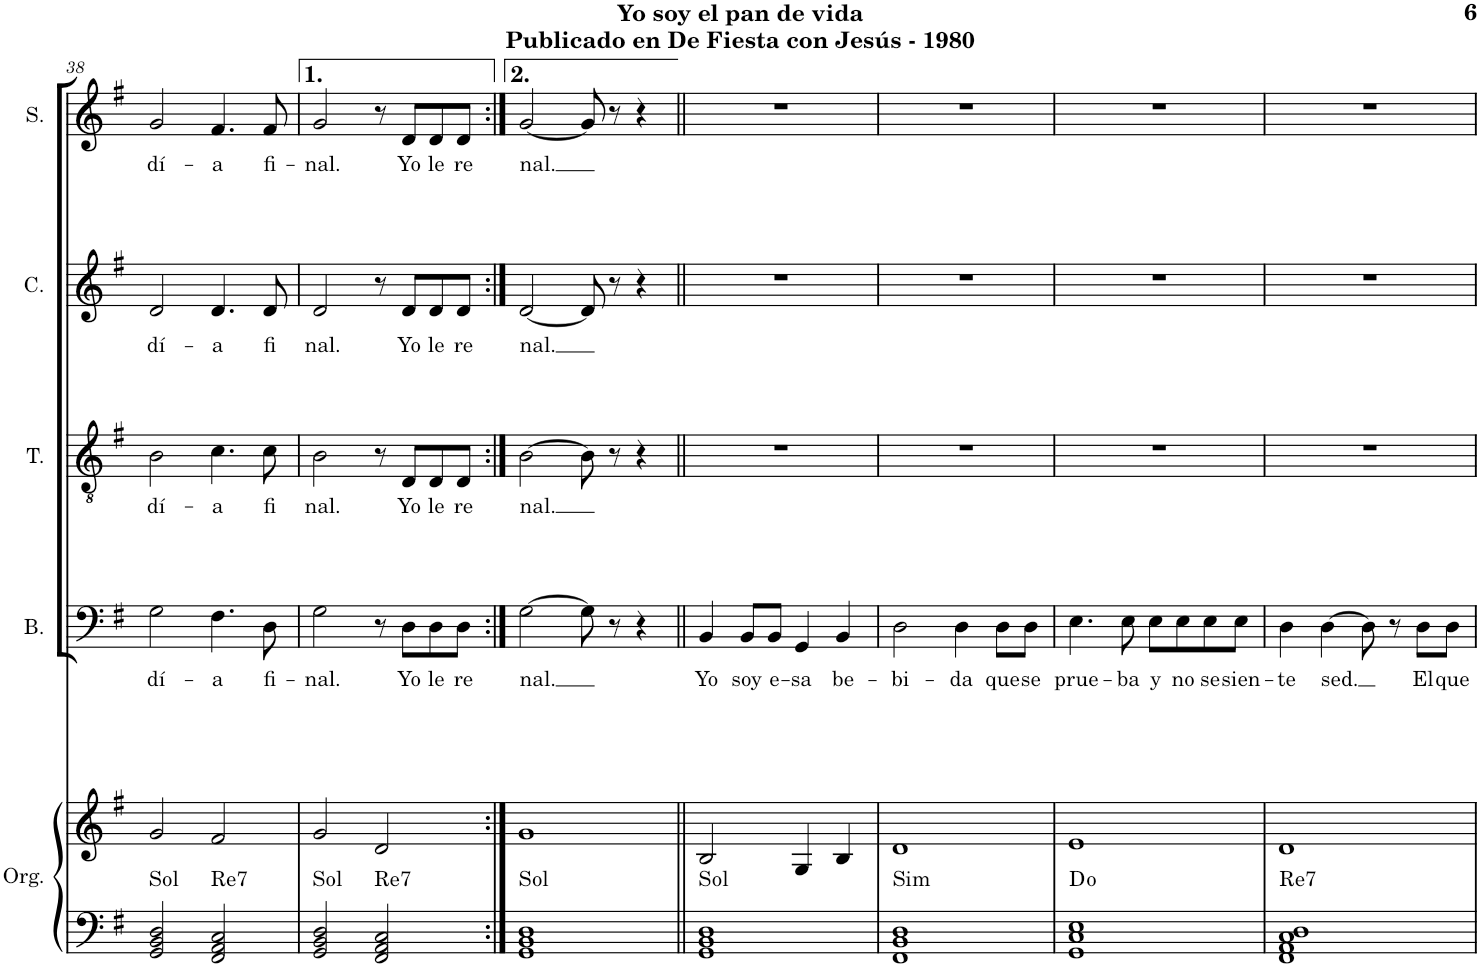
**kern	**kern	**harte	**kern	**text	**kern	**text	**kern	**text	**kern	**text
*part5	*part5	*part5	*part4	*part4	*part3	*part3	*part2	*part2	*part1	*part1
*staff6	*staff5	*	*staff4	*staff4	*staff3	*staff3	*staff2	*staff2	*staff1	*staff1
*I"Órgano	*	*	*I"Bajo	*	*I"Tenor	*	*I"Contralto	*	*I"Soprano	*
*	*	*	*I'B.	*	*I'T.	*	*I'C.	*	*I'S.	*
!!LO:PB:g=z
*clefF4	*clefG2	*	*clefF4	*	*clefGv2	*	*clefG2	*	*clefG2	*
*k[f#]	*k[f#]	*	*k[f#]	*	*k[f#]	*	*k[f#]	*	*k[f#]	*
*M4/4	*M4/4	*	*M4/4	*	*M4/4	*	*M4/4	*	*M4/4	*
*met(c)	*met(c)	*	*met(c)	*	*met(c)	*	*met(c)	*	*met(c)	*
=38	=38	=38	=38	=38	=38	=38	=38	=38	=38	=38
!	!	!LO:H:kt=Sol	!	!LO:LY:b	!	!LO:LY:b	!	!LO:LY:b	!	!LO:LY:b
2GG/ 2BB/ 2D/	2g/	N	2G\	dí-	2B\	dí-	2d/	dí-	2g/	dí-
!	!	!LO:H:kt=Re7	!	!LO:LY:b	!	!LO:LY:b	!	!LO:LY:b	!	!LO:LY:b
2FF#/ 2AA/ 2C/	2f#/	N	4.F#\	-a	4.c\	-a	4.d/	-a	4.f#/	-a
!	!	!	!	!LO:LY:b	!	!LO:LY:b	!	!LO:LY:b	!	!LO:LY:b
.	.	.	8D\	fi-	8c\	fi	8d/	fi	8f#/	fi-
=39	=39	=39	=39	=39	=39	=39	=39	=39	=39	=39
!	!	!LO:H:kt=Sol	!	!LO:LY:b	!	!LO:LY:b	!	!LO:LY:b	!	!LO:LY:b
2GG/ 2BB/ 2D/	2g/	N	2G\	-nal.	2B\	-nal.	2d/	-nal.	2g/	-nal.
!	!	!LO:H:kt=Re7	!	!	!	!	!	!	!	!
2FF#/ 2AA/ 2C/	2d/	N	8r	.	8r	.	8r	.	8r	.
!	!	!	!	!LO:LY:b	!	!LO:LY:b	!	!LO:LY:b	!	!LO:LY:b
.	.	.	8D\L	Yo	8D/L	Yo	8d/L	Yo	8d/L	Yo
!	!	!	!	!LO:LY:b	!	!LO:LY:b	!	!LO:LY:b	!	!LO:LY:b
.	.	.	8D\	le	8D/	le	8d/	le	8d/	le
!	!	!	!	!LO:LY:b	!	!LO:LY:b	!	!LO:LY:b	!	!LO:LY:b
.	.	.	8D\J	re	8D/J	re	8d/J	re	8d/J	re
=40:|!	=40:|!	=40:|!	=40:|!	=40:|!	=40:|!	=40:|!	=40:|!	=40:|!	=40:|!	=40:|!
!	!	!LO:H:kt=Sol	!	!LO:LY:b	!	!LO:LY:b	!	!LO:LY:b	!	!LO:LY:b
1GG 1BB 1D	1g	N	[2G\	nal.	[2B\	nal.	[2d/	nal.	[2g/	nal.
.	.	.	8G\]	.	8B\]	.	8d/]	.	8g/]	.
.	.	.	8r	.	8r	.	8r	.	8r	.
.	.	.	4r	.	4r	.	4r	.	4r	.
=41||	=41||	=41||	=41||	=41||	=41||	=41||	=41||	=41||	=41||	=41||
!	!	!LO:H:kt=Sol	!	!LO:LY:b	!	!	!	!	!	!
1GG 1BB 1D	2B/	N	4BB/	Yo	1r	.	1r	.	1r	.
!	!	!	!	!LO:LY:b	!	!	!	!	!	!
.	.	.	8BB/L	soy	.	.	.	.	.	.
!	!	!	!	!LO:LY:b	!	!	!	!	!	!
.	.	.	8BB/J	e-	.	.	.	.	.	.
!	!	!	!	!LO:LY:b	!	!	!	!	!	!
.	4G/	.	4GG/	-sa	.	.	.	.	.	.
!	!	!	!	!LO:LY:b	!	!	!	!	!	!
.	4B/	.	4BB/	be-	.	.	.	.	.	.
=42	=42	=42	=42	=42	=42	=42	=42	=42	=42	=42
!	!	!LO:H:kt=Sim	!	!LO:LY:b	!	!	!	!	!	!
1FF# 1BB 1D	1d	N	2D\	-bi-	1r	.	1r	.	1r	.
!	!	!	!	!LO:LY:b	!	!	!	!	!	!
.	.	.	4D\	-da	.	.	.	.	.	.
!	!	!	!	!LO:LY:b	!	!	!	!	!	!
.	.	.	8D\L	que	.	.	.	.	.	.
!	!	!	!	!LO:LY:b	!	!	!	!	!	!
.	.	.	8D\J	se	.	.	.	.	.	.
=43	=43	=43	=43	=43	=43	=43	=43	=43	=43	=43
!	!	!	!	!LO:LY:b	!	!	!	!	!	!
1GG 1C 1E	1e	D:dim	4.E\	prue-	1r	.	1r	.	1r	.
!	!	!	!	!LO:LY:b	!	!	!	!	!	!
.	.	.	8E\	-ba	.	.	.	.	.	.
!	!	!	!	!LO:LY:b	!	!	!	!	!	!
.	.	.	8E\L	y	.	.	.	.	.	.
!	!	!	!	!LO:LY:b	!	!	!	!	!	!
.	.	.	8E\	no	.	.	.	.	.	.
!	!	!	!	!LO:LY:b	!	!	!	!	!	!
.	.	.	8E\	se	.	.	.	.	.	.
!	!	!	!	!LO:LY:b	!	!	!	!	!	!
.	.	.	8E\J	sien-	.	.	.	.	.	.
=44	=44	=44	=44	=44	=44	=44	=44	=44	=44	=44
!	!	!LO:H:kt=Re7	!	!LO:LY:b	!	!	!	!	!	!
1FF# 1AA 1C 1D	1d	N	4D\	-te	1r	.	1r	.	1r	.
!	!	!	!	!LO:LY:b	!	!	!	!	!	!
.	.	.	[4D\	sed.	.	.	.	.	.	.
.	.	.	8D\]	.	.	.	.	.	.	.
.	.	.	8r	.	.	.	.	.	.	.
!	!	!	!	!LO:LY:b	!	!	!	!	!	!
.	.	.	8D\L	El	.	.	.	.	.	.
!	!	!	!	!LO:LY:b	!	!	!	!	!	!
.	.	.	8D\J	que	.	.	.	.	.	.
=	=	=	=	=	=	=	=	=	=	=
*-	*-	*-	*-	*-	*-	*-	*-	*-	*-	*-
